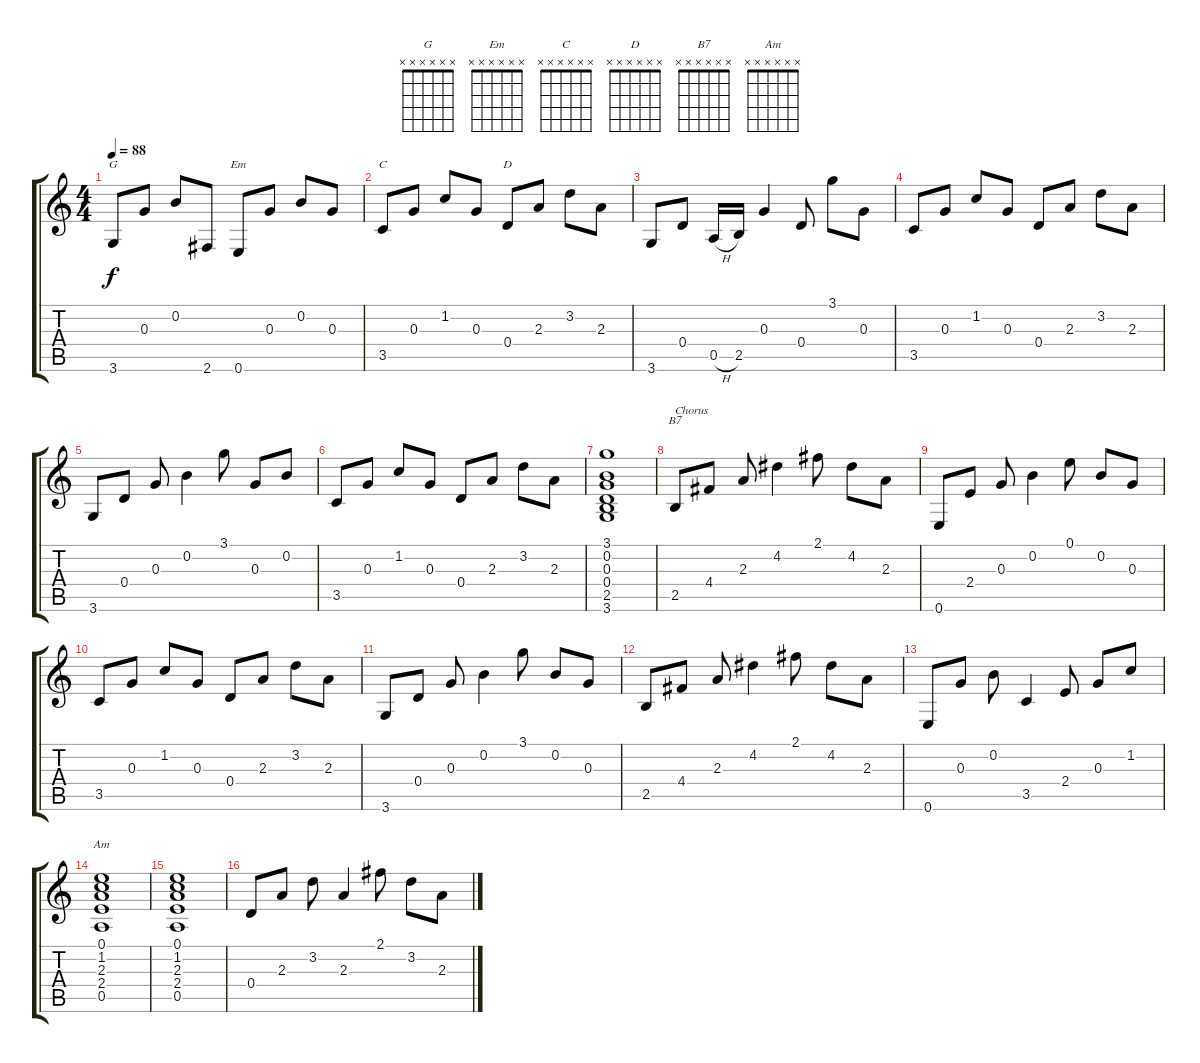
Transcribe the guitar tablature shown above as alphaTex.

\track "" {instrument acousticguitarsteel}
\staff {score tabs}
\tuning (E4 B3 G3 D3 A2 E2) {hide}
\chord ("G" x x x x x x) {firstfret 0}
\chord ("Em" x x x x x x) {firstfret 0}
\chord ("C" x x x x x x) {firstfret 0}
\chord ("D" x x x x x x) {firstfret 0}
\chord ("B7" x x x x x x) {firstfret 0}
\chord ("Am" x x x x x x) {firstfret 0}
\ts (4 4)
\tempo 88
\clef g2
\ks c
3.6.8{ch "G" dy f} 0.3.8 0.2.8 2.6.8 0.6.8{ch "Em"} 0.3.8 0.2.8 0.3.8 |
3.5.8{ch "C"} 0.3.8 1.2.8 0.3.8 0.4.8{ch "D"} 2.3.8 3.2.8 2.3.8 |
3.6.8 0.4.8 0.5{h}.16 2.5.16 0.3.4 0.4.8 3.1.8 0.3.8 |
3.5.8 0.3.8 1.2.8 0.3.8 0.4.8 2.3.8 3.2.8 2.3.8 |
3.6.8 0.4.8 0.3.8 0.2.4 3.1.8 0.3.8 0.2.8 |
3.5.8 0.3.8 1.2.8 0.3.8 0.4.8 2.3.8 3.2.8 2.3.8 |
(3.1 0.2 0.3 0.4 2.5 3.6).1 |
2.5.8{ch "B7" txt "Chorus"} 4.4.8 2.3.8 4.2.4 2.1.8 4.2.8 2.3.8 |
0.6.8 2.4.8 0.3.8 0.2.4 0.1.8 0.2.8 0.3.8 |
3.5.8 0.3.8 1.2.8 0.3.8 0.4.8 2.3.8 3.2.8 2.3.8 |
3.6.8 0.4.8 0.3.8 0.2.4 3.1.8 0.2.8 0.3.8 |
2.5.8 4.4.8 2.3.8 4.2.4 2.1.8 4.2.8 2.3.8 |
0.6.8 0.3.8 0.2.8 3.5.4 2.4.8 0.3.8 1.2.8 |
(0.1 1.2 2.3 2.4 0.5).1{ch "Am"} |
(0.1 1.2 2.3 2.4 0.5).1 |
0.4.8 2.3.8 3.2.8 2.3.4 2.1.8 3.2.8 2.3.8
